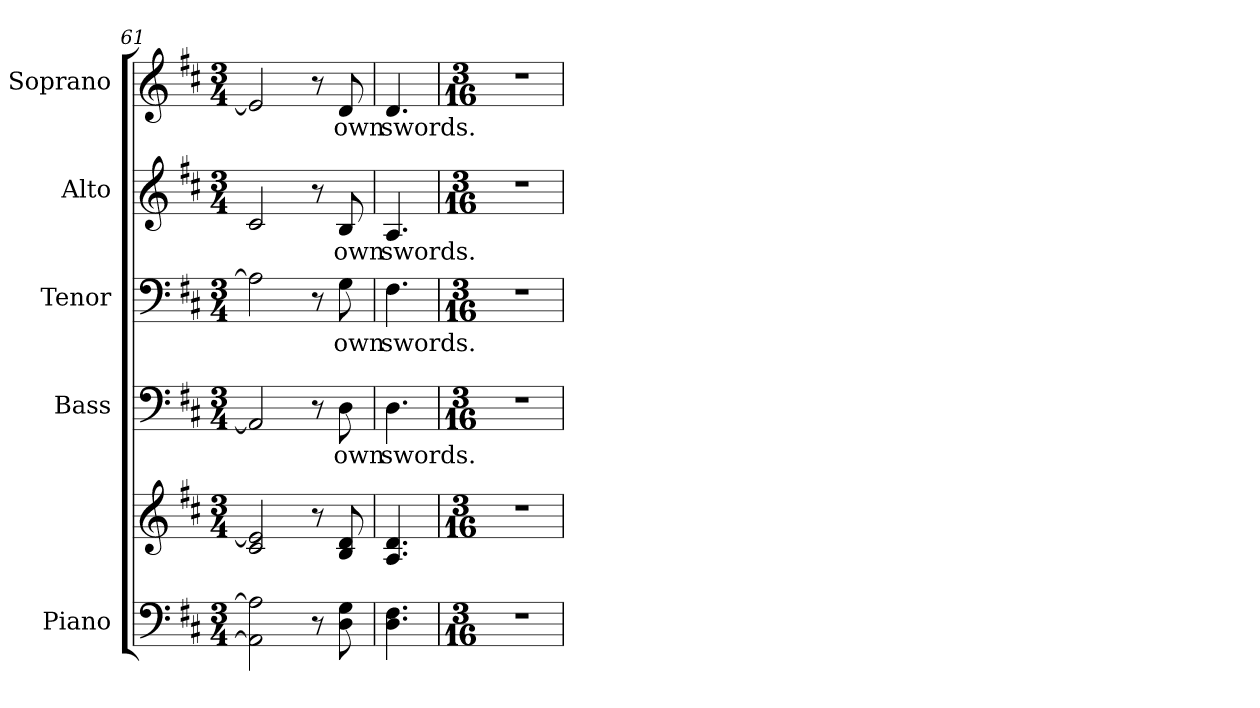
**kern	**kern	**kern	**text	**kern	**text	**kern	**text	**kern	**text
*part5	*part5	*part4	*part4	*part3	*part3	*part2	*part2	*part1	*part1
*staff6	*staff5	*staff4	*staff4	*staff3	*staff3	*staff2	*staff2	*staff1	*staff1
*I"Piano	*	*I"Bass	*	*I"Tenor	*	*I"Alto	*	*I"Soprano	*
*I'Pno.	*	*I'B.	*	*I'T.	*	*I'A.	*	*I'S.	*
!!LO:PB:g=z
*clefF4	*clefG2	*clefF4	*	*clefF4	*	*clefG2	*	*clefG2	*
*k[f#c#]	*k[f#c#]	*k[f#c#]	*	*k[f#c#]	*	*k[f#c#]	*	*k[f#c#]	*
*D:	*D:	*D:	*	*D:	*	*D:	*	*D:	*
*M3/4	*M3/4	*M3/4	*	*M3/4	*	*M3/4	*	*M3/4	*
=61	=61	=61	=61	=61	=61	=61	=61	=61	=61
2AAi\] 2Ai]	2c#i/ 2ei]	2AAi/]	.	2Ai\]	.	2c#i/	.	2ei/]	.
8r	8r	8r	.	8r	.	8r	.	8r	.
!	!	!	!LO:LY:b:color=#000000	!	!	!	!	!	!
!	!	!	!	!	!LO:LY:b:color=#000000	!	!	!	!
!	!	!	!	!	!	!	!LO:LY:b:color=#000000	!	!
!	!	!	!	!	!	!	!	!	!LO:LY:b:color=#000000
8Di\ 8Gi	8Bi/ 8di	8Di\	own	8Gi\	own	8Bi/	own	8di/	own
=62	=62	=62	=62	=62	=62	=62	=62	=62	=62
!	!	!	!LO:LY:b:color=#000000	!	!	!	!	!	!
!	!	!	!	!	!LO:LY:b:color=#000000	!	!	!	!
!	!	!	!	!	!	!	!LO:LY:b:color=#000000	!	!
!	!	!	!	!	!	!	!	!	!LO:LY:b:color=#000000
4.Di\ 4.F#i	4.Ai/ 4.di	4.Di\	swords.	4.F#i\	swords.	4.Ai/	swords.	4.di/	swords.
=63	=63	=63	=63	=63	=63	=63	=63	=63	=63
*M3/16	*M3/16	*M3/16	*	*M3/16	*	*M3/16	*	*M3/16	*
!LO:N:vis=1	!LO:N:vis=1	!LO:N:vis=1	!	!LO:N:vis=1	!	!LO:N:vis=1	!	!LO:N:vis=1	!
8.r	8.r	8.r	.	8.r	.	8.r	.	8.r	.
=	=	=	=	=	=	=	=	=	=
*-	*-	*-	*-	*-	*-	*-	*-	*-	*-
